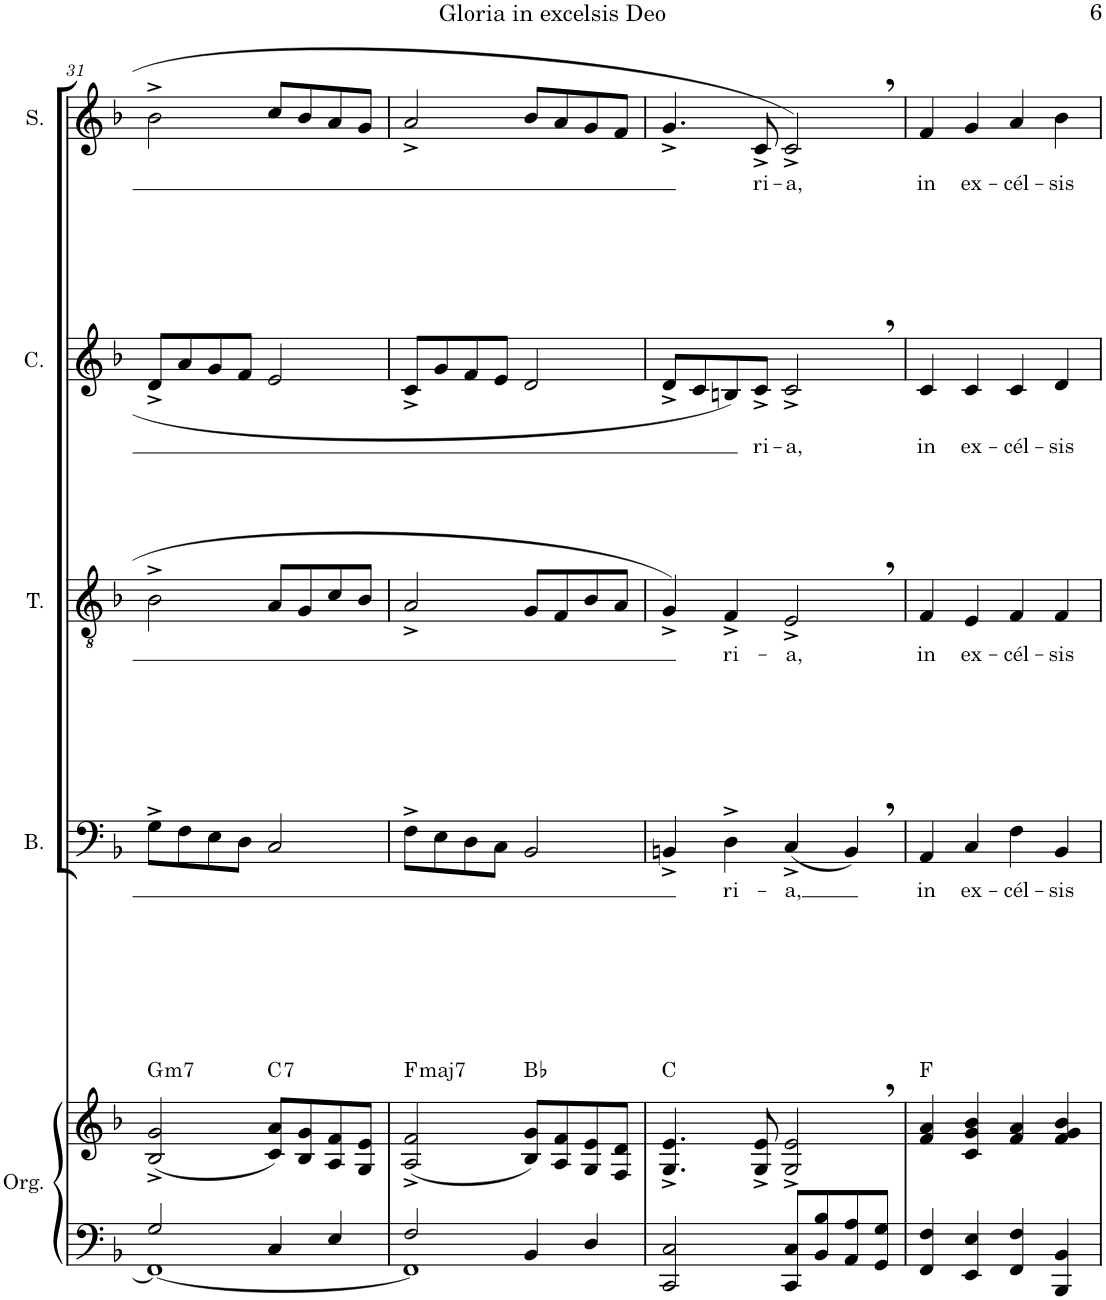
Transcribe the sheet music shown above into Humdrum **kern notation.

**kern	**kern	**harte	**kern	**text	**kern	**text	**kern	**text	**kern	**text
*part5	*part5	*part5	*part4	*part4	*part3	*part3	*part2	*part2	*part1	*part1
*staff6	*staff5	*	*staff4	*staff4	*staff3	*staff3	*staff2	*staff2	*staff1	*staff1
*I"Órgano	*	*	*I"Bajo	*	*I"Tenor	*	*I"Contralto	*	*I"Soprano	*
*	*	*	*I'B.	*	*I'T.	*	*I'C.	*	*I'S.	*
!!LO:PB:g=z
*clefF4	*clefG2	*	*clefF4	*	*clefGv2	*	*clefG2	*	*clefG2	*
*k[b-]	*k[b-]	*	*k[b-]	*	*k[b-]	*	*k[b-]	*	*k[b-]	*
*M4/4	*M4/4	*	*M4/4	*	*M4/4	*	*M4/4	*	*M4/4	*
*met(c)	*met(c)	*	*met(c)	*	*met(c)	*	*met(c)	*	*met(c)	*
=31	=31	=31	=31	=31	=31	=31	=31	=31	=31	=31
*^	*	*	*	*	*	*	*	*	*	*
!	!	!	!LO:H:kt=m7	!	!	!	!	!	!	!	!
2G/	1FF_	(2B-/^ 2g/^	G:min7	8G^\L	.	2B-^\	.	8d^/L	.	2b-^\	.
.	.	.	.	8F\	.	.	.	8a/	.	.	.
.	.	.	.	8E\	.	.	.	8g/	.	.	.
.	.	.	.	8D\J	.	.	.	8f/J	.	.	.
!	!	!	!LO:H:kt=7	!	!	!	!	!	!	!	!
4C/	.	8c/ 8a/L)	C:7	2C/	.	8A/L	.	2e/	.	8cc/L	.
.	.	8B-/ 8g/	.	.	.	8G/	.	.	.	8b-/	.
4E/	.	8A/ 8f/	.	.	.	8c/	.	.	.	8a/	.
.	.	8G/ 8e/J	.	.	.	8B-/J	.	.	.	8g/J	.
=32	=32	=32	=32	=32	=32	=32	=32	=32	=32	=32	=32
!	!	!	!LO:H:kt=maj7	!	!	!	!	!	!	!	!
2F/	1FF]	(2A/^ 2f/^	F:maj7	8F^\L	.	2A^/	.	8c^/L	.	2a^/	.
.	.	.	.	8E\	.	.	.	8g/	.	.	.
.	.	.	.	8D\	.	.	.	8f/	.	.	.
.	.	.	.	8C\J	.	.	.	8e/J	.	.	.
4BB-/	.	8B-/ 8g/L)	Bb:maj	2BB-/	.	8G/L	.	2d/	.	8b-/L	.
.	.	8A/ 8f/	.	.	.	8F/	.	.	.	8a/	.
4D/	.	8G/ 8e/	.	.	.	8B-/	.	.	.	8g/	.
.	.	8F/ 8d/J	.	.	.	8A/J	.	.	.	8f/J	.
*v	*v	*	*	*	*	*	*	*	*	*	*
=33	=33	=33	=33	=33	=33	=33	=33	=33	=33	=33
2CC/ 2C/	4.G/^ 4.e/^	C:maj	4BBn^/	.	4G^/	.	8d^/L	.	4.g^/	.
.	.	.	.	.	.	.	8c/	.	.	.
!	!	!	!	!LO:LY:b	!	!LO:LY:b	!	!	!	!
.	.	.	4D^\	ri-	4F^/	ri-	8Bn/	.	.	.
!	!	!	!	!	!	!	!	!LO:LY:b	!	!LO:LY:b
.	8G/^ 8e/^	.	.	.	.	.	8c^/J	ri-	8c^/	ri-
!	!	!	!	!LO:LY:b	!	!LO:LY:b	!	!LO:LY:b	!	!LO:LY:b
8CC/ 8C/L	2G/^, 2e/^,	.	(4C^/	-a,	2E^,/	-a,	2c^,/	-a,	2c^,/	-a,
8BB-/ 8B-/	.	.	.	.	.	.	.	.	.	.
8AA/ 8A/	.	.	4BB,/)	.	.	.	.	.	.	.
8GG/ 8G/J	.	.	.	.	.	.	.	.	.	.
=34	=34	=34	=34	=34	=34	=34	=34	=34	=34	=34
!	!	!	!	!LO:LY:b	!	!LO:LY:b	!	!LO:LY:b	!	!LO:LY:b
4FF/ 4F/	4f/ 4a/	F:maj	4AA/	in	4F/	in	4c/	in	4f/	in
!	!	!	!	!LO:LY:b	!	!LO:LY:b	!	!LO:LY:b	!	!LO:LY:b
4EE/ 4E/	4c/ 4g/ 4b-/	.	4C/	ex-	4E/	ex-	4c/	ex-	4g/	ex-
!	!	!	!	!LO:LY:b	!	!LO:LY:b	!	!LO:LY:b	!	!LO:LY:b
4FF/ 4F/	4f/ 4a/	.	4F\	-cél-	4F/	-cél-	4c/	-cél-	4a/	-cél-
!	!	!	!	!LO:LY:b	!	!LO:LY:b	!	!LO:LY:b	!	!LO:LY:b
4BBB-/ 4BB-/	4f/ 4g/ 4b-/	.	4BB-/	-sis	4F/	-sis	4d/	-sis	4b-\	-sis
=	=	=	=	=	=	=	=	=	=	=
*-	*-	*-	*-	*-	*-	*-	*-	*-	*-	*-
